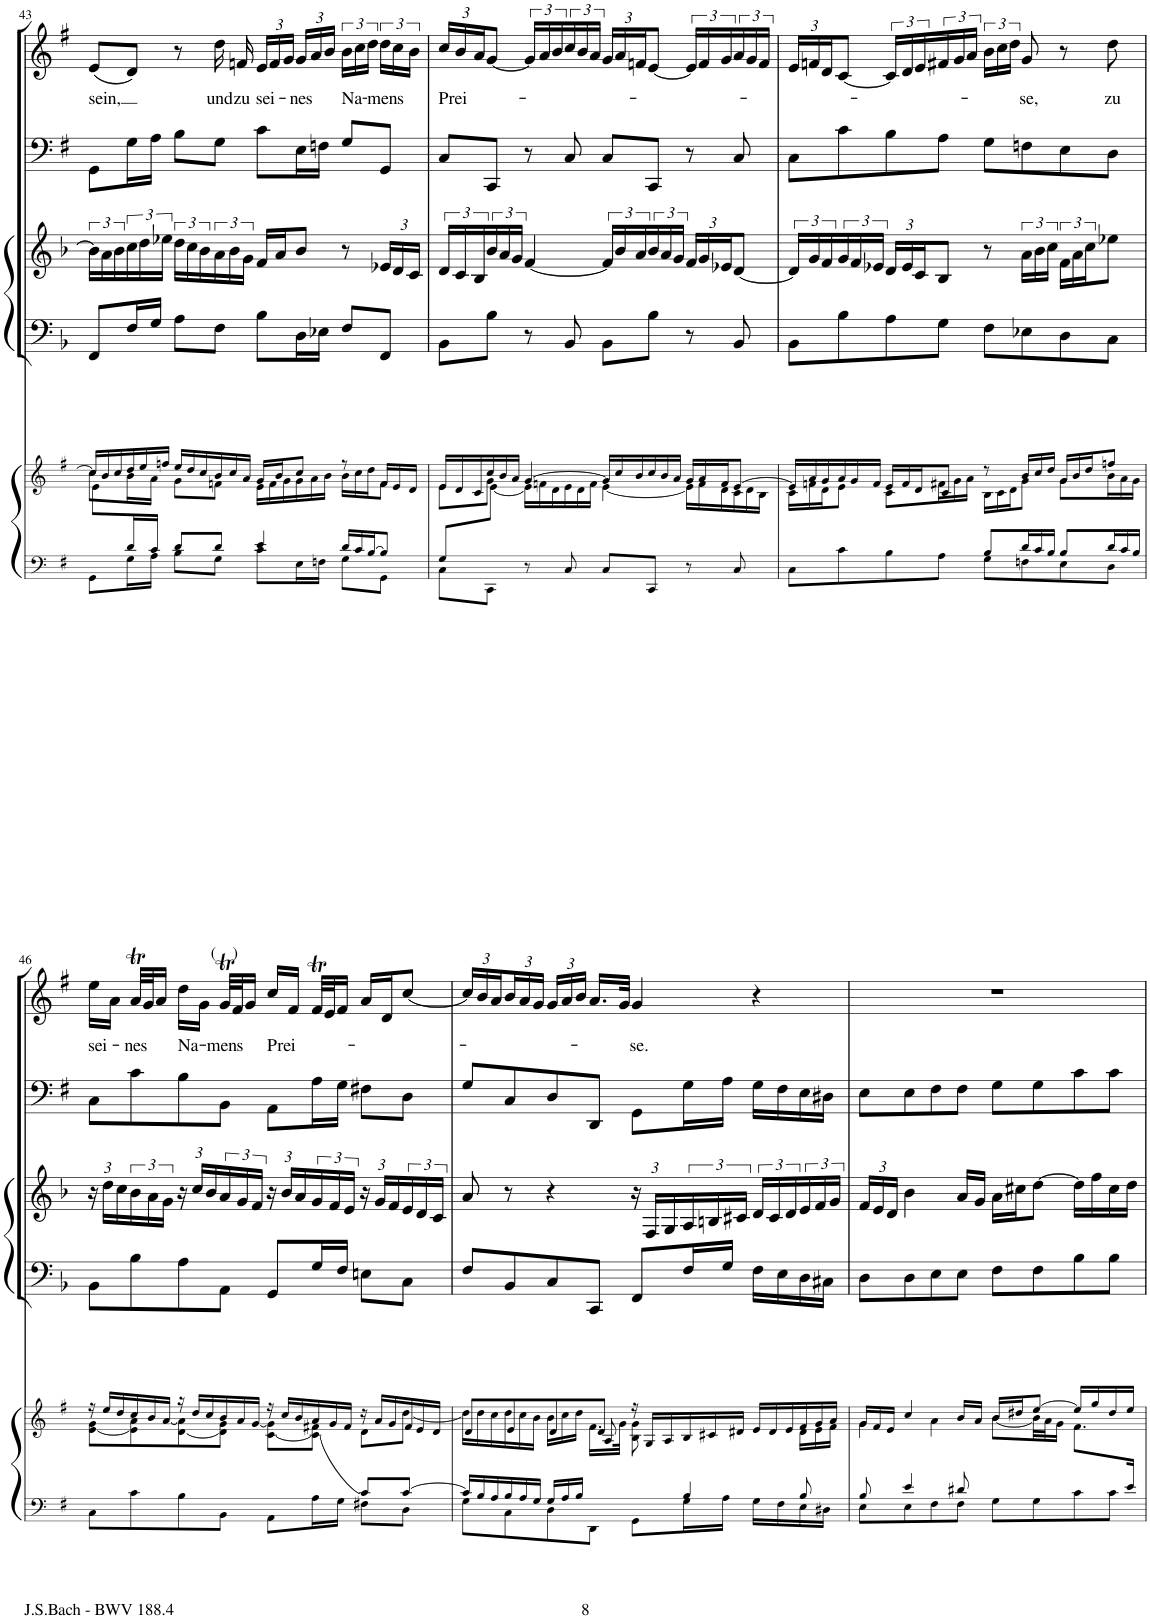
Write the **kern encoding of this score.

**kern	**kern	**kern	**kern	**kern	**kern	**text
*part4	*part4	*part3	*part3	*part2	*part1	*part1
*staff6	*staff5	*staff4	*staff3	*staff2	*staff1	*staff1
*I"Piano reduction	*	*I"Organo obligato	*	*I"Violoncello	*I"Alto	*
*I'Pno	*	*	*	*I'Vc	*	*
!!LO:PB:g=z
*clefF4	*clefG2	*clefF4	*clefG2	*clefF4	*clefG2	*
*	*	*Trd-1c-2	*Trd-1c-2	*	*	*
*k[f#]	*k[f#]	*k[b-]	*k[b-]	*k[f#]	*k[f#]	*
*M4/4	*M4/4	*M4/4	*M4/4	*M4/4	*M4/4	*
*met(c)	*met(c)	*met(c)	*met(c)	*met(c)	*met(c)	*
=43	=43	=43	=43	=43	=43	=43
*^	*^	*	*	*	*	*
*	*	*	*^	*	*	*	*	*
!	!	!	!	!	!	!	!	!	!LO:LY:b
8ryy	8GG\L	24cc/LL]	8cc\L	8e\L	8FF/L	24b-\LL]	8GG\L	(8e/L	sein,
.	.	24b/	.	.	.	24a\	.	.	.
.	.	24cc/	.	.	.	24b-\	.	.	.
16d/L	16G\L	24dd/	16b\L	2..ryy	16F/L	24cc\	16G\L	8d/J)	.
.	.	24ee/	.	.	.	24dd\	.	.	.
16c/JJ	16A\JJ	.	16a\JJ	.	16G/JJ	.	16A\JJ	.	.
.	.	24ffn/JJ	.	.	.	24ee-X\JJ	.	.	.
8d/L	8B\L	24ee/LL	8g\L	.	8A\L	24dd\LL	8B\L	8r	.
.	.	24dd/	.	.	.	24cc\	.	.	.
.	.	24cc/	.	.	.	24b-\	.	.	.
!	!	!	!	!	!	!	!	!	!LO:LY:b
8d/J	8G\J	24b/	8fn\J	.	8F\J	24a\	8G\J	16dd\	und
.	.	24cc/	.	.	.	24b-\	.	.	.
!	!	!	!	!	!	!	!	!	!LO:LY:b
.	.	.	.	.	.	.	.	16fn/	zu
.	.	24a/JJ	.	.	.	24g\JJ	.	.	.
*	*	*	*Xbrackettup	*	*	*	*	*Xbrackettup	*
!	!	!	!	!	!	!	!	!	!LO:LY:b
4e/	8c\L	16g/LL	24e\LL	.	8B-\L	16f/LL	8c\L	24e/LL	sei-
.	.	.	24f\	.	.	.	.	24f/	.
.	.	16b/J	.	.	.	16a/J	.	.	.
.	.	.	24g\	.	.	.	.	24g/JJ	.
!	!	!	!	!	!	!	!	!	!LO:LY:b
.	16E\L	8cc/J	24g\	.	16D\L	8b-/J	16E\L	24g/LL	-nes
.	.	.	24a\	.	.	.	.	24a/	.
.	16Fn\JJ	.	.	.	16E-X\JJ	.	16Fn\JJ	.	.
.	.	.	24b\JJ	.	.	.	.	24b/JJ	.
*Xbrackettup	*	*	*	*	*	*	*	*brackettup	*
!	!	!	!	!	!	!	!	!	!LO:LY:b
24d/LL	8G\L	8r	24b\LL	.	8F/L	8r	8G/L	24b\LL	Na-
24c/	.	.	24cc\	.	.	.	.	24cc\	.
[24B/J	.	.	24dd\J	.	.	.	.	24dd\JJ	.
*	*	*	*	*	*	*Xbrackettup	*	*	*
!	!	!	!	!	!	!	!	!	!LO:LY:b
8B/J]	8GG\J	24f/LL	8f\J	.	8FF/J	24e-X/LL	8GG/J	24dd\LL	-mens
.	.	24e/	.	.	.	24d/	.	24cc\	.
.	.	24d/JJ	.	.	.	24c/JJ	.	24b\JJ	.
=44	=44	=44	=44	=44	=44	=44	=44	=44	=44
*	*	*brackettup	*	*	*	*brackettup	*	*Xbrackettup	*
!	!	!	!	!	!	!	!	!	!LO:LY:b
8G/L	8C\L	24e/LL	8e\L	8ryy	8BB-\L	24d/LL	8C/L	24cc/LL	Prei-
.	.	24d/	.	.	.	24c/	.	24b/	.
.	.	24c/	.	.	.	24B-/	.	24a/J	.
8ryy	8CC\J	24cc/	8g\J	[8e\J	8B-\J	24b-/	8CC/J	[8g/J	.
.	.	24b/	.	.	.	24a/	.	.	.
.	.	24a/JJ	.	.	.	24g/JJ	.	.	.
*	*	*	*	*	*	*	*	*brackettup	*
8r	8ryy	[4g/	24e\LL]	2.ryy	8r	[4f/	8r	24g/LL]	.
.	.	.	24fn\	.	.	.	.	24a/	.
.	.	.	24d\	.	.	.	.	24b/	.
8C/	8ryy	.	24e\	.	8BB-/	.	8C/	24cc/	.
.	.	.	24d\	.	.	.	.	24b/	.
.	.	.	24f\JJ	.	.	.	.	24a/JJ	.
*	*	*	*	*	*	*	*	*Xbrackettup	*
8C/L	4ryy	24g/LL]	[4e\	.	8BB-\L	24f/LL]	8C/L	24g/LL	.
.	.	24cc/	.	.	.	24b-/	.	24a/	.
.	.	24b/	.	.	.	24a/	.	24fn/J	.
8CC/J	.	24cc/	.	.	8B-\J	24b-/	8CC/J	[8e/J	.
.	.	24b/	.	.	.	24a/	.	.	.
.	.	24a/JJ	.	.	.	24g/JJ	.	.	.
*	*	*Xbrackettup	*	*	*	*Xbrackettup	*	*brackettup	*
8r	8ryy	24g/LL	24e\LL]	.	8r	24f/LL	8r	24e/LL]	.
.	.	24a/	24f\	.	.	24g/	.	24f/	.
.	.	24f/J	24d\	.	.	24e-X/J	.	24g/	.
8C/	8ryy	[8e/J	24c\	.	8BB-/	[8d/J	8C/	24a/	.
.	.	.	24d\	.	.	.	.	24g/	.
.	.	.	24B\JJ	.	.	.	.	24f/JJ	.
*	*	*	*v	*v	*	*	*	*	*
=45	=45	=45	=45	=45	=45	=45	=45	=45
*	*	*	*	*	*brackettup	*	*Xbrackettup	*
2ryy	8C\L	24e/LL]	24c\LL	8BB-\L	24d/LL]	8C\L	24e/LL	.
.	.	24a/	24fn\	.	24g/	.	24fn/	.
.	.	24g/	24d\J	.	24f/	.	24d/J	.
*	*	*brackettup	*	*	*	*	*	*
.	8c\	24a/	8e\J	8B-\	24g/	8c\	[8c/J	.
.	.	24g/	.	.	24f/	.	.	.
.	.	24f/JJ	.	.	24e-X/JJ	.	.	.
*	*	*Xbrackettup	*	*	*Xbrackettup	*	*brackettup	*
.	8B\	24e/LL	8c\L	8A\	24d/LL	8B\	24c/LL]	.
.	.	24f/	.	.	24e-/	.	24d/	.
.	.	24d/J	.	.	24c/J	.	24e/	.
.	8A\J	8c/J	24f#X\L	8G\J	8B-/J	8A\J	24f#X/	.
.	.	.	24g\	.	.	.	24g/	.
.	.	.	24a\JJ	.	.	.	24a/JJ	.
8B/L	8G\L	8r	24B\LL	8F\L	8r	8G\L	24b\LL	.
.	.	.	24c\	.	.	.	24cc\	.
.	.	.	24d\J	.	.	.	24dd\JJ	.
*	*	*	*	*	*brackettup	*	*	*
!	!	!	!	!	!	!	!	!LO:LY:b
24d/L	8Fn\	24b/LL	8g\J	8E-X\	24a\LL	8Fn\	8g/	-se,
24c/	.	24cc/	.	.	24b-\	.	.	.
24B/JJ	.	24dd/JJ	.	.	24cc\JJ	.	.	.
8B/L	8E\	24g/LL	8g\L	8D\	24f\LL	8E\	8r	.
.	.	24b/	.	.	24a\	.	.	.
.	.	24dd/J	.	.	24cc\J	.	.	.
!	!	!	!	!	!	!	!	!LO:LY:b
24d/L	8D\J	8ffn/J	24b\L	8C\J	8ee-X\J	8D\J	8dd\	zu
24c/	.	.	24a\	.	.	.	.	.
24B/JJ	.	.	24g\JJ	.	.	.	.	.
!!LO:LB:g=z
=46	=46	=46	=46	=46	=46	=46	=46	=46
*	*	*	*	*	*Xbrackettup	*	*	*
!	!	!	!	!	!	!	!	!LO:LY:b
2ryy	8C\L	24r	[8e\ 8g\L	8BB-\L	24r	8C\L	16ee\LL	sei-
.	.	24ee/LL	.	.	24dd\LL	.	.	.
.	.	.	.	.	.	.	16a\JJ	.
.	.	24dd/	.	.	24cc\	.	.	.
*	*	*brackettup	*	*	*brackettup	*	*	*
!	!	!	!	!	!	!	!	!LO:LY:b
.	8c\	24cc/	8e\] 8a\	8B-\	24b-\	8c\	32aT/LLL	-nes
.	.	.	.	.	.	.	32g/J	.
.	.	24b/	.	.	24a\	.	.	.
.	.	.	.	.	.	.	16a/JJ	.
.	.	[<24a/JJ	.	.	24g\JJ	.	.	.
*	*	*Xbrackettup	*	*	*Xbrackettup	*	*	*
!	!	!	!	!	!	!	!	!LO:LY:b
.	8B\	24r	[8d\ 8a\]	8A\	24r	8B\	16dd\LL	Na-
.	.	24dd/LL	.	.	24cc/LL	.	.	.
.	.	.	.	.	.	.	16g\JJ	.
.	.	24cc/	.	.	24b-/	.	.	.
*	*	*brackettup	*	*	*brackettup	*	*	*
!	!	!	!	!	!	!	!LO:TX:a:t=(    )	!
!	!	!	!	!	!	!	!	!LO:LY:b
.	8BB\J	24b/	8d\] 8g\J	8AA\J	24a/	8BB\J	32gT/LLL	-mens
.	.	.	.	.	.	.	32f#/J	.
.	.	24a/	.	.	24g/	.	.	.
.	.	.	.	.	.	.	16g/JJ	.
.	.	[<24g/JJ	.	.	24f/JJ	.	.	.
*	*	*Xbrackettup	*	*	*Xbrackettup	*	*	*
!	!	!	!	!	!	!	!	!LO:LY:b
4ryy	8AA\L	24r	[8c\ 8g\]L	8GG/L	24r	8AA\L	16cc/LL	Prei-
.	.	24cc/LL	.	.	24b-/LL	.	.	.
.	.	.	.	.	.	.	16f#/JJ	.
.	.	24b/	.	.	24a/	.	.	.
*	*	*brackettup	*	*	*brackettup	*	*	*
.	16A\L	24a/	8c\_ 8f#X\J	16G/L	24g/	16A\L	32f#t/LLL	.
.	.	.	.	.	.	.	32e/J	.
.	.	24g/	.	.	24f/	.	.	.
.	16G\JJ	.	.	16F/JJ	.	16G\JJ	16f#/JJ	.
.	.	24f#/JJ	.	.	24e/JJ	.	.	.
*	*	*Xbrackettup	*	*	*Xbrackettup	*	*	*
8c/L]	8F#X\L	24r	8d\L	8En\L	24r	8F#X\L	16a/LL	.
.	.	24a/LL	.	.	24g/LL	.	.	.
.	.	.	.	.	.	.	16d/J	.
.	.	24g/	.	.	24f/	.	.	.
*	*	*brackettup	*	*	*brackettup	*	*	*
[8c/J	8D\J	24f#/	[8dd\J	8C\J	24e/	8D\J	[8cc/J	.
.	.	24e/	.	.	24d/	.	.	.
.	.	24d/JJ	.	.	24c/JJ	.	.	.
=47	=47	=47	=47	=47	=47	=47	=47	=47
*	*	*	*^	*	*	*	*	*
*	*	*	*	*	*	*	*	*Xbrackettup	*
24c/LL]	8G\L	8d/L	24dd\LL]	4.ryy	8F/L	8a/	8G/L	24cc/LL]	.
24B/	.	.	24dd\	.	.	.	.	24b/	.
24A/	.	.	24cc\	.	.	.	.	24a/	.
24B/	8C\	8e/	24dd\	.	8BB-/	8r	8C/	24b/	.
24A/	.	.	24cc\	.	.	.	.	24a/	.
24G/JJ	.	.	24b\JJ	.	.	.	.	24g/JJ	.
*	*	*	*Xbrackettup	*	*	*	*	*	*
24G/LL	8D\	8d/	24b\LL	.	8C/	4r	8D/	24g/LL	.
24A/	.	.	24cc\	.	.	.	.	24a/	.
24B/JJ	.	.	24dd\JJ	.	.	.	.	24b/JJ	.
8ryy	8DD\J	8d/J	16.f#\LL	8A/	8CC/J	.	8DD/J	16.a/LL	.
.	.	.	32g\JJk	.	.	.	.	32g/JJk	.
*	*	*	*	*	*	*Xbrackettup	*	*	*
!	!	!	!	!	!	!	!	!	!LO:LY:b
8ryy	8GG\L	24r	8B\ 8g\	2ryy	8FF/L	24r	8GG\L	4g/	-se.
.	.	24G/LL	.	.	.	24F/LL	.	.	.
.	.	24A/	.	.	.	24G/	.	.	.
*	*	*brackettup	*	*	*	*brackettup	*	*	*
4B/	16G\L	24B/	8ryy	.	16F/L	24A/	16G\L	.	.
.	.	24c#X/	.	.	.	24Bn/	.	.	.
.	16A\JJ	.	.	.	16G/JJ	.	16A\JJ	.	.
.	.	24d#X/JJ	.	.	.	24c#X/JJ	.	.	.
.	16G\LL	24e/LL	8ryy	.	16F\LL	24d/LL	16G\LL	4r	.
.	.	24d#/	.	.	.	24c#/	.	.	.
.	16F#\	.	.	.	16E\	.	16F#\	.	.
.	.	24e/	.	.	.	24d/	.	.	.
*	*	*	*Xbrackettup	*	*	*	*	*	*
8B/	16E\	24f#/	24d#\LL	.	16D\	24e/	16E\	.	.
.	.	24g/	24e\	.	.	24f/	.	.	.
.	16D#X\JJ	.	.	.	16C#X\JJ	.	16D#X\JJ	.	.
.	.	24a/JJ	24f#\JJ	.	.	24g/JJ	.	.	.
*	*	*	*v	*v	*	*	*	*	*
=48	=48	=48	=48	=48	=48	=48	=48	=48
*	*^	*	*	*	*	*	*	*
*	*	*	*	*	*	*Xbrackettup	*	*	*
2...ryy	8B/	8E\L	24g/LL	4g\	8D\L	24f/LL	8E\L	1r	.
.	.	.	24f#/	.	.	24e/	.	.	.
.	.	.	24e/JJ	.	.	24d/JJ	.	.	.
.	4e/	8E\	4cc/	.	8D\	4b-\	8E\	.	.
.	.	8F#\	.	4a\	8E\	.	8F#\	.	.
.	8d#X/	8F#\J	16b/LL	.	8E\J	16a/LL	8F#\J	.	.
.	.	.	16a/JJ	.	.	16g/JJ	.	.	.
.	2ryy	8G\L	16b/LL	[8b\L	8F\L	16a\LL	8G\L	.	.
.	.	.	16dd#X/J	.	.	16cc#X\J	.	.	.
.	.	8G\	[8ee/J	32b\LL]	8F\	[8dd\J	8G\	.	.
.	.	.	.	32a\J	.	.	.	.	.
.	.	.	.	16g\JJ	.	.	.	.	.
.	.	8c\	16ee/LL]	8.f#\L	8B-\	16dd\LL]	8c\	.	.
.	.	.	16gg/	.	.	16ff\	.	.	.
.	.	8c\J	16dd#/	.	8B-\J	16cc#\	8c\J	.	.
16e/Jk	.	.	16ee/JJ	16ryy	.	16dd\JJ	.	.	.
*v	*v	*v	*	*	*	*	*	*	*
*	*v	*v	*	*	*	*	*
=	=	=	=	=	=	=
*-	*-	*-	*-	*-	*-	*-
